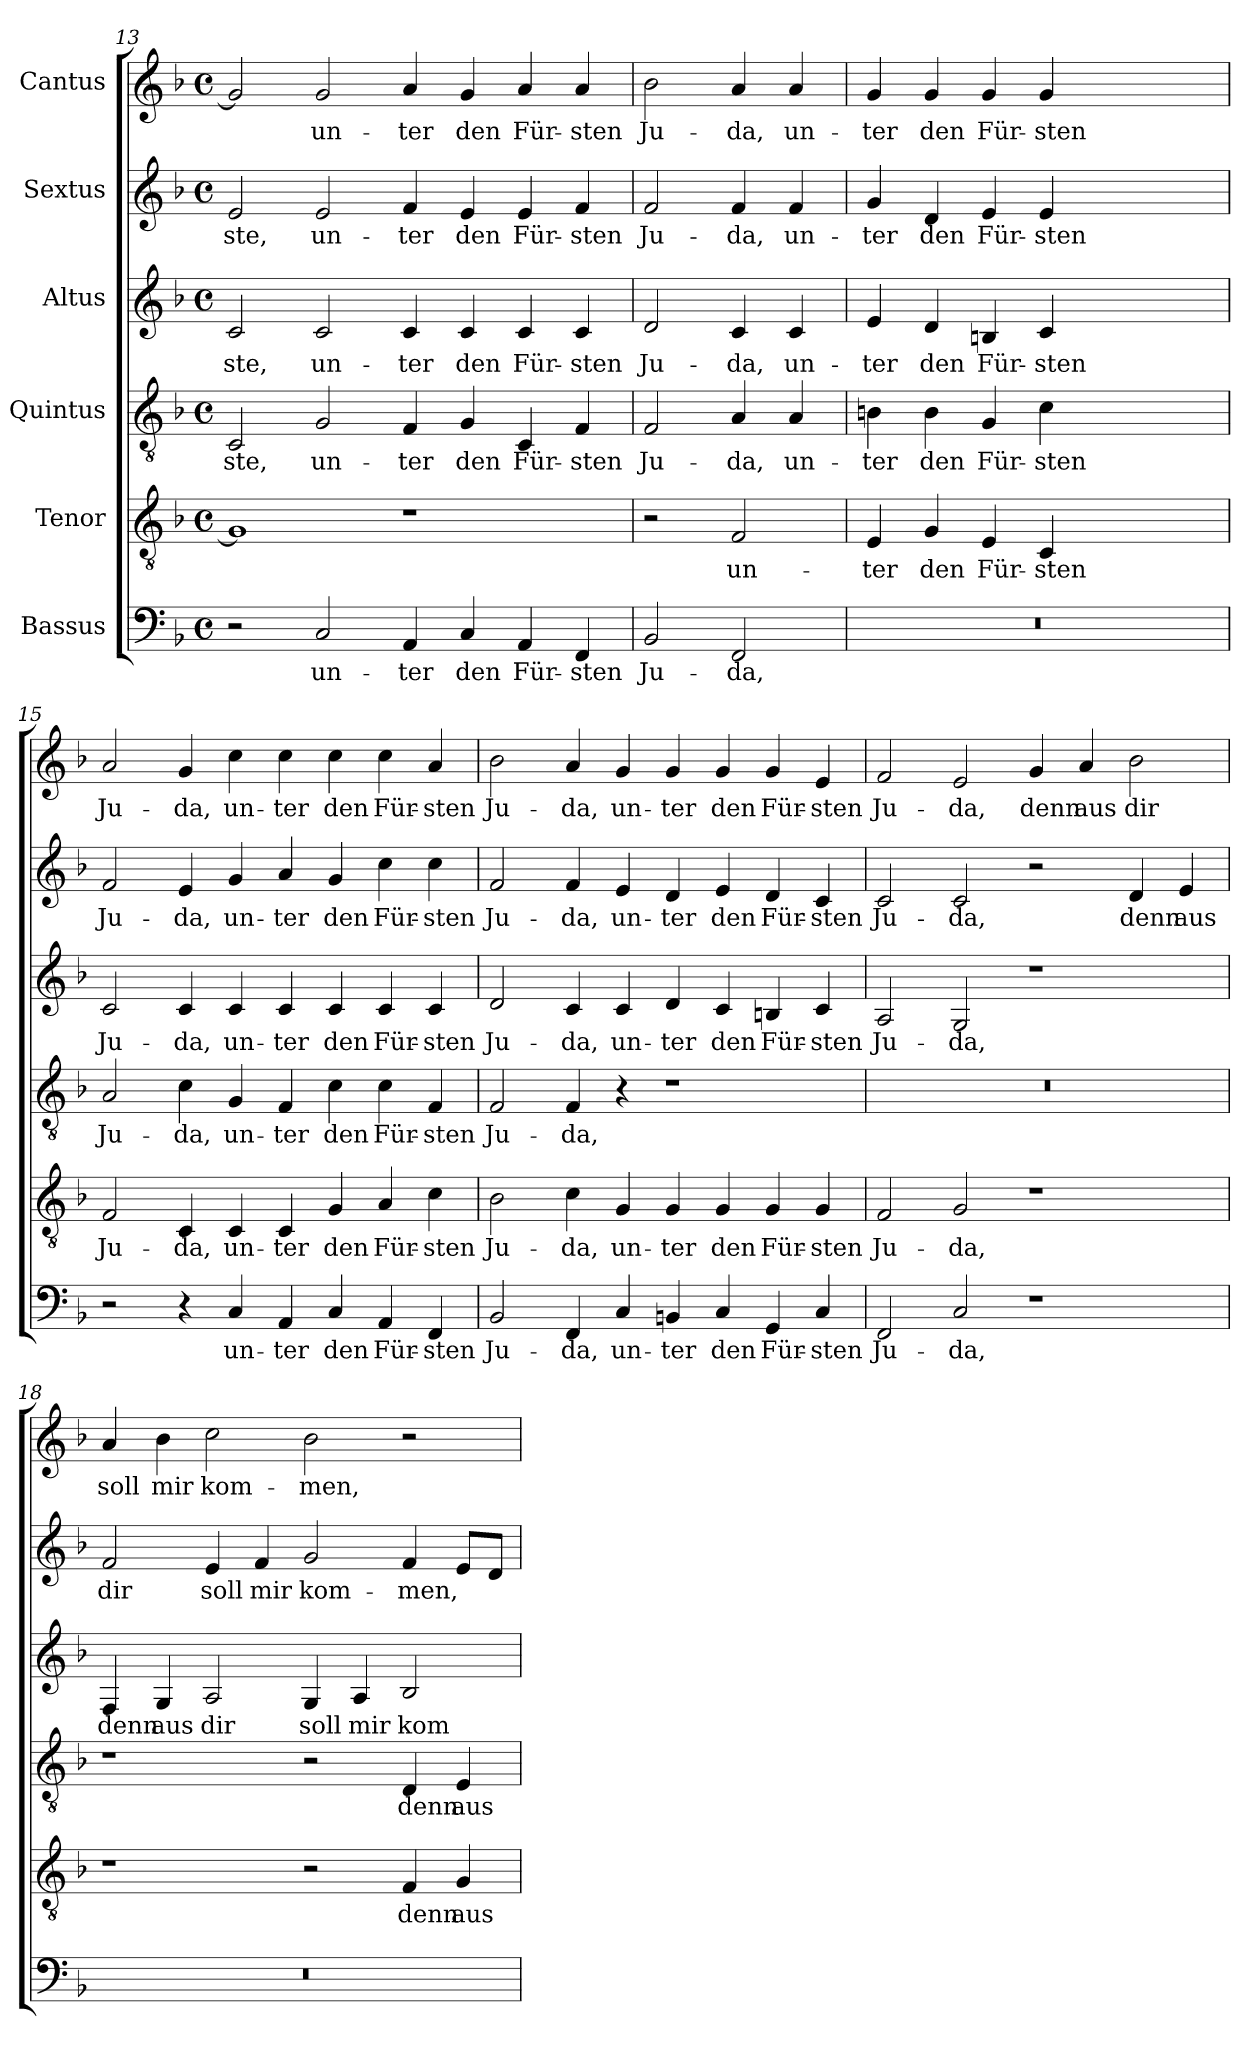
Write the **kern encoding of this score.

**kern	**text	**kern	**text	**kern	**text	**kern	**text	**kern	**text	**kern	**text
*part6	*part6	*part5	*part5	*part4	*part4	*part3	*part3	*part2	*part2	*part1	*part1
*staff6	*staff6	*staff5	*staff5	*staff4	*staff4	*staff3	*staff3	*staff2	*staff2	*staff1	*staff1
*I"Bassus	*	*I"Tenor	*	*I"Quintus	*	*I"Altus	*	*I"Sextus	*	*I"Cantus	*
*clefF4	*	*clefGv2	*	*clefGv2	*	*clefG2	*	*clefG2	*	*clefG2	*
*k[b-]	*	*k[b-]	*	*k[b-]	*	*k[b-]	*	*k[b-]	*	*k[b-]	*
*M4/2	*	*M4/2	*	*M4/2	*	*M4/2	*	*M4/2	*	*M4/2	*
*met(c)	*	*met(c)	*	*met(c)	*	*met(c)	*	*met(c)	*	*met(c)	*
=13	=13	=13	=13	=13	=13	=13	=13	=13	=13	=13	=13
!	!	!	!	!	!LO:LY:b	!	!LO:LY:b	!	!LO:LY:b	!	!
2r	.	1G]	.	2C/	ste,	2c/	ste,	2e/	ste,	2g/]	.
!	!LO:LY:b	!	!	!	!LO:LY:b	!	!LO:LY:b	!	!LO:LY:b	!	!LO:LY:b
2C/	un-	.	.	2G/	un-	2c/	un-	2e/	un-	2g/	un-
!	!LO:LY:b	!	!	!	!LO:LY:b	!	!LO:LY:b	!	!LO:LY:b	!	!LO:LY:b
4AA/	-ter	1r	.	4F/	-ter	4c/	-ter	4f/	-ter	4a/	-ter
!	!LO:LY:b	!	!	!	!LO:LY:b	!	!LO:LY:b	!	!LO:LY:b	!	!LO:LY:b
4C/	den	.	.	4G/	den	4c/	den	4e/	den	4g/	den
!	!LO:LY:b	!	!	!	!LO:LY:b	!	!LO:LY:b	!	!LO:LY:b	!	!LO:LY:b
4AA/	Für-	.	.	4C/	Für-	4c/	Für-	4e/	Für-	4a/	Für-
!	!LO:LY:b	!	!	!	!LO:LY:b	!	!LO:LY:b	!	!LO:LY:b	!	!LO:LY:b
4FF/	-sten	.	.	4F/	-sten	4c/	-sten	4f/	-sten	4a/	-sten
=14	=14	=14	=14	=14	=14	=14	=14	=14	=14	=14	=14
!	!LO:LY:b	!	!	!	!LO:LY:b	!	!LO:LY:b	!	!LO:LY:b	!	!LO:LY:b
2BB-/	Ju-	2r	.	2F/	Ju-	2d/	Ju-	2f/	Ju-	2b-\	Ju-
!	!LO:LY:b	!	!LO:LY:b	!	!LO:LY:b	!	!LO:LY:b	!	!LO:LY:b	!	!LO:LY:b
2FF/	-da,	2F/	un-	4A/	-da,	4c/	-da,	4f/	-da,	4a/	-da,
!	!	!	!	!	!LO:LY:b	!	!LO:LY:b	!	!LO:LY:b	!	!LO:LY:b
.	.	.	.	4A/	un-	4c/	un-	4f/	un-	4a/	un-
!!LO:LB:g=z
=14X3	=14X3	=14X3	=14X3	=14X3	=14X3	=14X3	=14X3	=14X3	=14X3	=14X3	=14X3
!	!	!	!LO:LY:b	!	!LO:LY:b	!	!LO:LY:b	!	!LO:LY:b	!	!LO:LY:b
0r	.	4E/	-ter	4Bn\	-ter	4e/	-ter	4g/	-ter	4g/	-ter
!	!	!	!LO:LY:b	!	!LO:LY:b	!	!LO:LY:b	!	!LO:LY:b	!	!LO:LY:b
.	.	4G/	den	4B\	den	4d/	den	4d/	den	4g/	den
!	!	!	!LO:LY:b	!	!LO:LY:b	!	!LO:LY:b	!	!LO:LY:b	!	!LO:LY:b
.	.	4E/	Für-	4G/	Für-	4Bn/	Für-	4e/	Für-	4g/	Für-
!	!	!	!LO:LY:b	!	!LO:LY:b	!	!LO:LY:b	!	!LO:LY:b	!	!LO:LY:b
.	.	4C/	-sten	4c\	-sten	4c/	-sten	4e/	-sten	4g/	-sten
.	.	1ryy	.	1ryy	.	1ryy	.	1ryy	.	1ryy	.
=15	=15	=15	=15	=15	=15	=15	=15	=15	=15	=15	=15
!	!	!	!LO:LY:b	!	!LO:LY:b	!	!LO:LY:b	!	!LO:LY:b	!	!LO:LY:b
2r	.	2F/	Ju-	2A/	Ju-	2c/	Ju-	2f/	Ju-	2a/	Ju-
!	!	!	!LO:LY:b	!	!LO:LY:b	!	!LO:LY:b	!	!LO:LY:b	!	!LO:LY:b
4r	.	4C/	-da,	4c\	-da,	4c/	-da,	4e/	-da,	4g/	-da,
!	!LO:LY:b	!	!LO:LY:b	!	!LO:LY:b	!	!LO:LY:b	!	!LO:LY:b	!	!LO:LY:b
4C/	un-	4C/	un-	4G/	un-	4c/	un-	4g/	un-	4cc\	un-
!	!LO:LY:b	!	!LO:LY:b	!	!LO:LY:b	!	!LO:LY:b	!	!LO:LY:b	!	!LO:LY:b
4AA/	-ter	4C/	-ter	4F/	-ter	4c/	-ter	4a/	-ter	4cc\	-ter
!	!LO:LY:b	!	!LO:LY:b	!	!LO:LY:b	!	!LO:LY:b	!	!LO:LY:b	!	!LO:LY:b
4C/	den	4G/	den	4c\	den	4c/	den	4g/	den	4cc\	den
!	!LO:LY:b	!	!LO:LY:b	!	!LO:LY:b	!	!LO:LY:b	!	!LO:LY:b	!	!LO:LY:b
4AA/	Für-	4A/	Für-	4c\	Für-	4c/	Für-	4cc\	Für-	4cc\	Für-
!	!LO:LY:b	!	!LO:LY:b	!	!LO:LY:b	!	!LO:LY:b	!	!LO:LY:b	!	!LO:LY:b
4FF/	-sten	4c\	-sten	4F/	-sten	4c/	-sten	4cc\	-sten	4a/	-sten
=16	=16	=16	=16	=16	=16	=16	=16	=16	=16	=16	=16
!	!LO:LY:b	!	!LO:LY:b	!	!LO:LY:b	!	!LO:LY:b	!	!LO:LY:b	!	!LO:LY:b
2BB-/	Ju-	2B-\	Ju-	2F/	Ju-	2d/	Ju-	2f/	Ju-	2b-\	Ju-
!	!LO:LY:b	!	!LO:LY:b	!	!LO:LY:b	!	!LO:LY:b	!	!LO:LY:b	!	!LO:LY:b
4FF/	-da,	4c\	-da,	4F/	-da,	4c/	-da,	4f/	-da,	4a/	-da,
!	!LO:LY:b	!	!LO:LY:b	!	!	!	!LO:LY:b	!	!LO:LY:b	!	!LO:LY:b
4C/	un-	4G/	un-	4r	.	4c/	un-	4e/	un-	4g/	un-
!	!LO:LY:b	!	!LO:LY:b	!	!	!	!LO:LY:b	!	!LO:LY:b	!	!LO:LY:b
4BBn/	-ter	4G/	-ter	1r	.	4d/	-ter	4d/	-ter	4g/	-ter
!	!LO:LY:b	!	!LO:LY:b	!	!	!	!LO:LY:b	!	!LO:LY:b	!	!LO:LY:b
4C/	den	4G/	den	.	.	4c/	den	4e/	den	4g/	den
!	!LO:LY:b	!	!LO:LY:b	!	!	!	!LO:LY:b	!	!LO:LY:b	!	!LO:LY:b
4GG/	Für-	4G/	Für-	.	.	4Bn/	Für-	4d/	Für-	4g/	Für-
!	!LO:LY:b	!	!LO:LY:b	!	!	!	!LO:LY:b	!	!LO:LY:b	!	!LO:LY:b
4C/	-sten	4G/	-sten	.	.	4c/	-sten	4c/	-sten	4e/	-sten
!!LO:PB:g=z
=17	=17	=17	=17	=17	=17	=17	=17	=17	=17	=17	=17
!	!LO:LY:b	!	!LO:LY:b	!	!	!	!LO:LY:b	!	!LO:LY:b	!	!LO:LY:b
2FF/	Ju-	2F/	Ju-	0r	.	2A/	Ju-	2c/	Ju-	2f/	Ju-
!	!LO:LY:b	!	!LO:LY:b	!	!	!	!LO:LY:b	!	!LO:LY:b	!	!LO:LY:b
2C/	-da,	2G/	-da,	.	.	2G/	-da,	2c/	-da,	2e/	-da,
!	!	!	!	!	!	!	!	!	!	!	!LO:LY:b
1r	.	1r	.	.	.	1r	.	2r	.	4g/	denn
!	!	!	!	!	!	!	!	!	!	!	!LO:LY:b
.	.	.	.	.	.	.	.	.	.	4a/	aus
!	!	!	!	!	!	!	!	!	!LO:LY:b	!	!LO:LY:b
.	.	.	.	.	.	.	.	4d/	denn	2b-\	dir
!	!	!	!	!	!	!	!	!	!LO:LY:b	!	!
.	.	.	.	.	.	.	.	4e/	aus	.	.
=18	=18	=18	=18	=18	=18	=18	=18	=18	=18	=18	=18
!	!	!	!	!	!	!	!LO:LY:b	!	!LO:LY:b	!	!LO:LY:b
0r	.	1r	.	1r	.	4F/	denn	2f/	dir	4a/	soll
!	!	!	!	!	!	!	!LO:LY:b	!	!	!	!LO:LY:b
.	.	.	.	.	.	4G/	aus	.	.	4b-\	mir
!	!	!	!	!	!	!	!LO:LY:b	!	!LO:LY:b	!	!LO:LY:b
.	.	.	.	.	.	2A/	dir	4e/	soll	2cc\	kom-
!	!	!	!	!	!	!	!	!	!LO:LY:b	!	!
.	.	.	.	.	.	.	.	4f/	mir	.	.
!	!	!	!	!	!	!	!LO:LY:b	!	!LO:LY:b	!	!LO:LY:b
.	.	2r	.	2r	.	4G/	soll	2g/	kom-	2b-\	-men,
!	!	!	!	!	!	!	!LO:LY:b	!	!	!	!
.	.	.	.	.	.	4A/	mir	.	.	.	.
!	!	!	!LO:LY:b	!	!LO:LY:b	!	!LO:LY:b	!	!LO:LY:b	!	!
.	.	4F/	denn	4D/	denn	2B-/	kom-	4f/	-men,	2r	.
!	!	!	!LO:LY:b	!	!LO:LY:b	!	!	!	!	!	!
.	.	4G/	aus	4E/	aus	.	.	8e/L	.	.	.
.	.	.	.	.	.	.	.	8d/J	.	.	.
=	=	=	=	=	=	=	=	=	=	=	=
*-	*-	*-	*-	*-	*-	*-	*-	*-	*-	*-	*-
